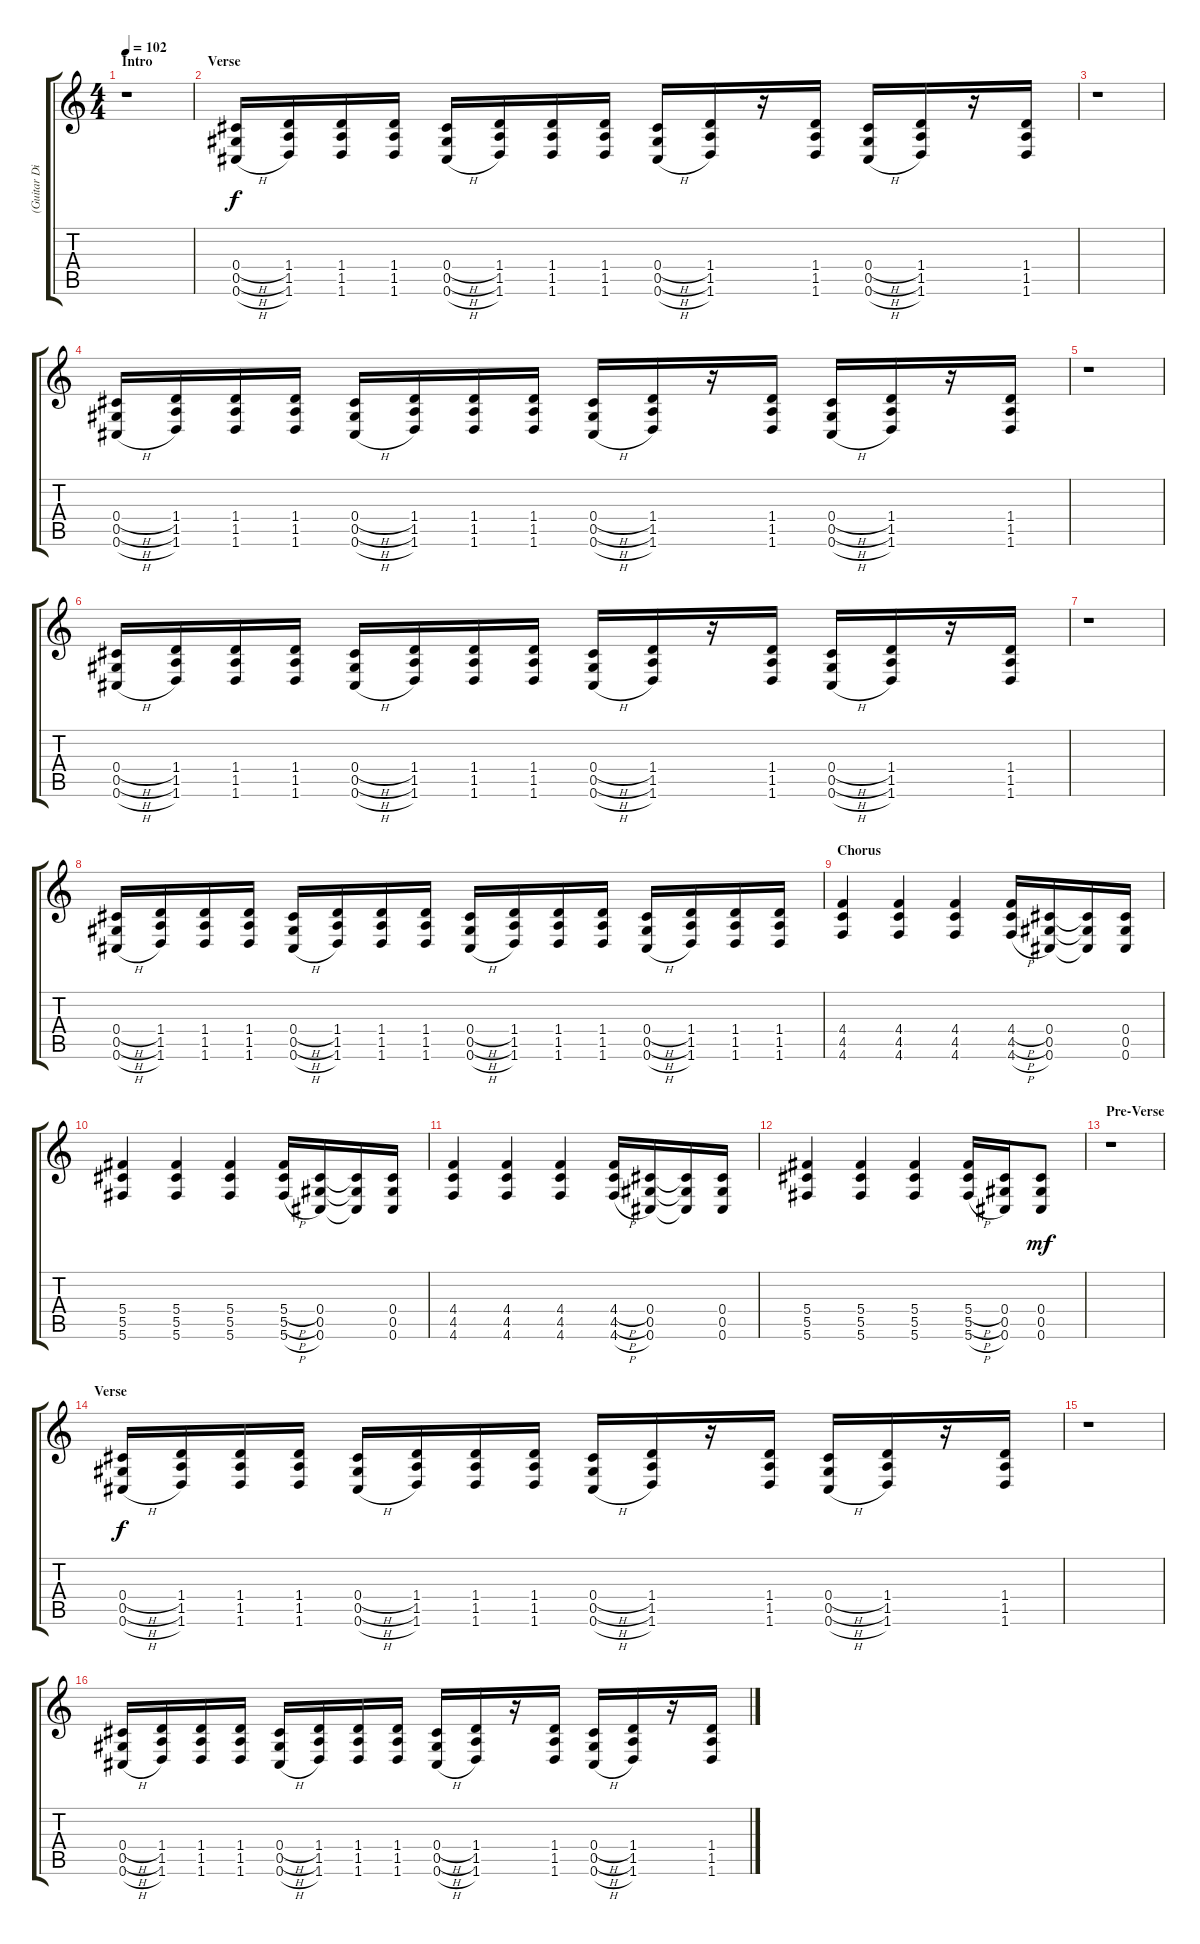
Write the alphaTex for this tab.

\track ("(Guitar Disto)" "(Guitar Di") {instrument distortionguitar}
\staff {score tabs}
\tuning (Eb4 Bb3 Gb3 Db3 Ab2 Db2) {hide}
\ts (4 4)
\section ("" "Intro")
\tempo 102
\clef g2
\ks c
r.1{dy f instrument distortionguitar} |
\section ("" "Verse")
(0.4{h} 0.5{h} 0.6{h}).16{volume 16} (1.4 1.5 1.6).16 (1.4 1.5 1.6).16 (1.4 1.5 1.6).16 (0.4{h} 0.5{h} 0.6{h}).16 (1.4 1.5 1.6).16 (1.4 1.5 1.6).16 (1.4 1.5 1.6).16 (0.4{h} 0.5{h} 0.6{h}).16 (1.4 1.5 1.6).16 r.16 (1.4 1.5 1.6).16 (0.4{h} 0.5{h} 0.6{h}).16 (1.4 1.5 1.6).16 r.16 (1.4 1.5 1.6).16 |
r.1 |
(0.4{h} 0.5{h} 0.6{h}).16 (1.4 1.5 1.6).16 (1.4 1.5 1.6).16 (1.4 1.5 1.6).16 (0.4{h} 0.5{h} 0.6{h}).16 (1.4 1.5 1.6).16 (1.4 1.5 1.6).16 (1.4 1.5 1.6).16 (0.4{h} 0.5{h} 0.6{h}).16 (1.4 1.5 1.6).16 r.16 (1.4 1.5 1.6).16 (0.4{h} 0.5{h} 0.6{h}).16 (1.4 1.5 1.6).16 r.16 (1.4 1.5 1.6).16 |
r.1 |
(0.4{h} 0.5{h} 0.6{h}).16 (1.4 1.5 1.6).16 (1.4 1.5 1.6).16 (1.4 1.5 1.6).16 (0.4{h} 0.5{h} 0.6{h}).16 (1.4 1.5 1.6).16 (1.4 1.5 1.6).16 (1.4 1.5 1.6).16 (0.4{h} 0.5{h} 0.6{h}).16 (1.4 1.5 1.6).16 r.16 (1.4 1.5 1.6).16 (0.4{h} 0.5{h} 0.6{h}).16 (1.4 1.5 1.6).16 r.16 (1.4 1.5 1.6).16 |
r.1 |
(0.4{h} 0.5{h} 0.6{h}).16 (1.4 1.5 1.6).16 (1.4 1.5 1.6).16 (1.4 1.5 1.6).16 (0.4{h} 0.5{h} 0.6{h}).16 (1.4 1.5 1.6).16 (1.4 1.5 1.6).16 (1.4 1.5 1.6).16 (0.4{h} 0.5{h} 0.6{h}).16 (1.4 1.5 1.6).16 (1.4 1.5 1.6).16 (1.4 1.5 1.6).16 (0.4{h} 0.5{h} 0.6{h}).16 (1.4 1.5 1.6).16 (1.4 1.5 1.6).16 (1.4 1.5 1.6).16 |
\section ("" "Chorus")
(4.4 4.5 4.6).4{volume 13} (4.4 4.5 4.6).4 (4.4 4.5 4.6).4 (4.4{h} 4.5{h} 4.6{h}).16 (0.4 0.5 0.6).16 (0.4{t} 0.5{t} 0.6{t}).16 (0.4 0.5 0.6).16 |
(5.4 5.5 5.6).4 (5.4 5.5 5.6).4 (5.4 5.5 5.6).4 (5.4{h} 5.5{h} 5.6{h}).16 (0.4 0.5 0.6).16 (0.4{t} 0.5{t} 0.6{t}).16 (0.4 0.5 0.6).16 |
(4.4 4.5 4.6).4 (4.4 4.5 4.6).4 (4.4 4.5 4.6).4 (4.4{h} 4.5{h} 4.6{h}).16 (0.4 0.5 0.6).16 (0.4{t} 0.5{t} 0.6{t}).16 (0.4 0.5 0.6).16 |
(5.4 5.5 5.6).4 (5.4 5.5 5.6).4 (5.4 5.5 5.6).4 (5.4{h} 5.5{h} 5.6{h}).16 (0.4 0.5 0.6).16 (0.4 0.5 0.6).8{dy mf} |
\section ("" "Pre-Verse")
r.1 |
\section ("" "Verse")
(0.4{h} 0.5{h} 0.6{h}).16{dy f volume 16} (1.4 1.5 1.6).16 (1.4 1.5 1.6).16 (1.4 1.5 1.6).16 (0.4{h} 0.5{h} 0.6{h}).16 (1.4 1.5 1.6).16 (1.4 1.5 1.6).16 (1.4 1.5 1.6).16 (0.4{h} 0.5{h} 0.6{h}).16 (1.4 1.5 1.6).16 r.16 (1.4 1.5 1.6).16 (0.4{h} 0.5{h} 0.6{h}).16 (1.4 1.5 1.6).16 r.16 (1.4 1.5 1.6).16 |
r.1 |
(0.4{h} 0.5{h} 0.6{h}).16 (1.4 1.5 1.6).16 (1.4 1.5 1.6).16 (1.4 1.5 1.6).16 (0.4{h} 0.5{h} 0.6{h}).16 (1.4 1.5 1.6).16 (1.4 1.5 1.6).16 (1.4 1.5 1.6).16 (0.4{h} 0.5{h} 0.6{h}).16 (1.4 1.5 1.6).16 r.16 (1.4 1.5 1.6).16 (0.4{h} 0.5{h} 0.6{h}).16 (1.4 1.5 1.6).16 r.16 (1.4 1.5 1.6).16
